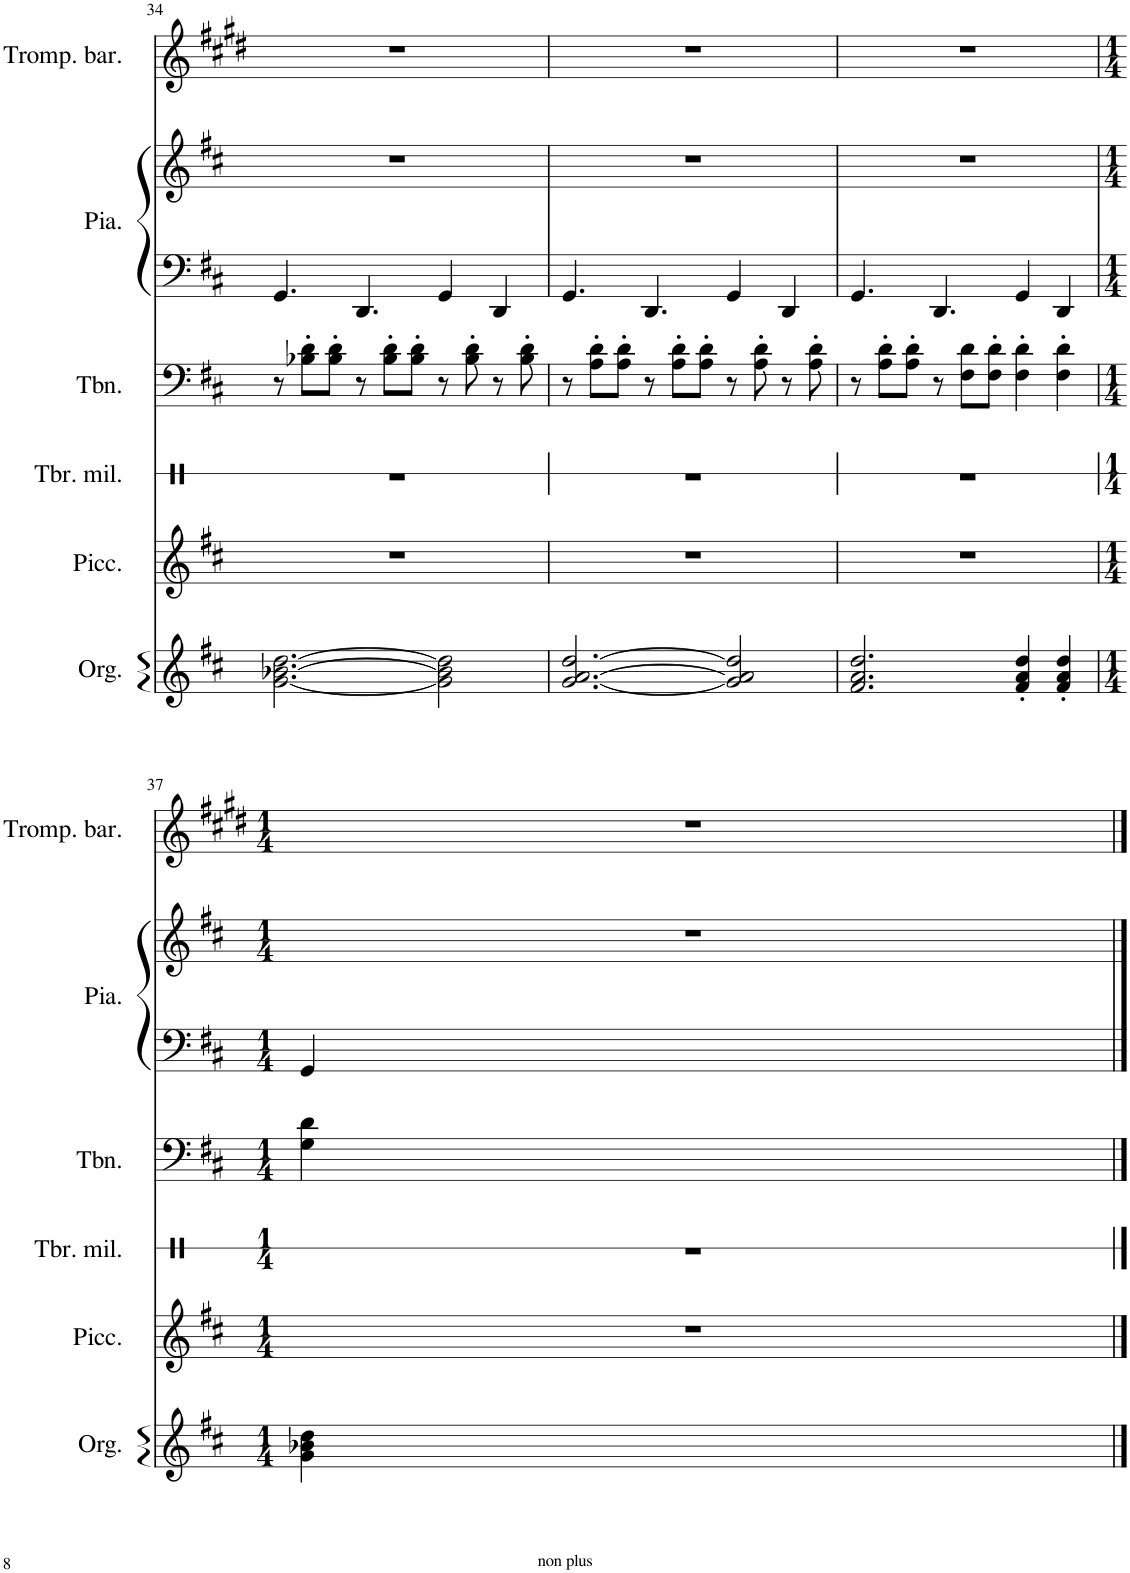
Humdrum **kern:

**kern	**kern	**kern	**kern	**kern	**kern	**kern
*part6	*part5	*part4	*part3	*part2	*part2	*part1
*staff7	*staff6	*staff5	*staff4	*staff3	*staff2	*staff1
*I"Orgue	*I"Piccolo	*I"Tambour militaire	*I"Trombone	*I"Piano	*	*I"Trompette baroque
*I'Org.	*I'Picc.	*I'Tbr. mil.	*I'Tbn.	*I'Pia.	*	*I'Tromp. bar.
!!LO:PB:g=z
*clefG2	*clefG2	*clefX	*clefF4	*clefF4	*clefG2	*clefG2
*	*Trd-7c-12	*	*	*	*	*Trd1c2
*k[f#c#]	*k[f#c#]	*k[f#c#]	*k[f#c#]	*k[f#c#]	*k[f#c#]	*k[f#c#g#d#]
*M10/8	*M10/8	*M10/8	*M10/8	*M10/8	*M10/8	*M10/8
=34	=34	=34	=34	=34	=34	=34
[2.g\ [2.b-X\ [2.dd\	4%5r	4%5r	8r	4.GG/	4%5r	4%5r
.	.	.	8B-X\' 8d\'L	.	.	.
.	.	.	8B-\' 8d\'J	.	.	.
.	.	.	8r	4.DD/	.	.
.	.	.	8B-\' 8d\'L	.	.	.
.	.	.	8B-\' 8d\'J	.	.	.
2g\] 2b-\] 2dd\]	.	.	8r	4GG/	.	.
.	.	.	8B-\' 8d\'	.	.	.
.	.	.	8r	4DD/	.	.
.	.	.	8B-\' 8d\'	.	.	.
=35	=35	=35	=35	=35	=35	=35
[2.g/ [2.a/ [2.dd/	4%5r	4%5r	8r	4.GG/	4%5r	4%5r
.	.	.	8A\' 8d\'L	.	.	.
.	.	.	8A\' 8d\'J	.	.	.
.	.	.	8r	4.DD/	.	.
.	.	.	8A\' 8d\'L	.	.	.
.	.	.	8A\' 8d\'J	.	.	.
2g/] 2a/] 2dd/]	.	.	8r	4GG/	.	.
.	.	.	8A\' 8d\'	.	.	.
.	.	.	8r	4DD/	.	.
.	.	.	8A\' 8d\'	.	.	.
=36	=36	=36	=36	=36	=36	=36
2.f#/ 2.a/ 2.dd/	4%5r	4%5r	8r	4.GG/	4%5r	4%5r
.	.	.	8A\' 8d\'L	.	.	.
.	.	.	8A\' 8d\'J	.	.	.
.	.	.	8r	4.DD/	.	.
.	.	.	8F#\ 8d\L	.	.	.
.	.	.	8F#\' 8d\'J	.	.	.
4f#/' 4a/' 4dd/'	.	.	4F#\' 4d\'	4GG/	.	.
4f#/' 4a/' 4dd/'	.	.	4F#\' 4d\'	4DD/	.	.
!!LO:LB:g=z
=37	=37	=37	=37	=37	=37	=37
*M1/4	*M1/4	*M1/4	*M1/4	*M1/4	*M1/4	*M1/4
4g\ 4b-X\ 4dd\	4r	4r	4G\ 4d\	4GG/	4r	4r
==	==	==	==	==	==	==
*-	*-	*-	*-	*-	*-	*-
